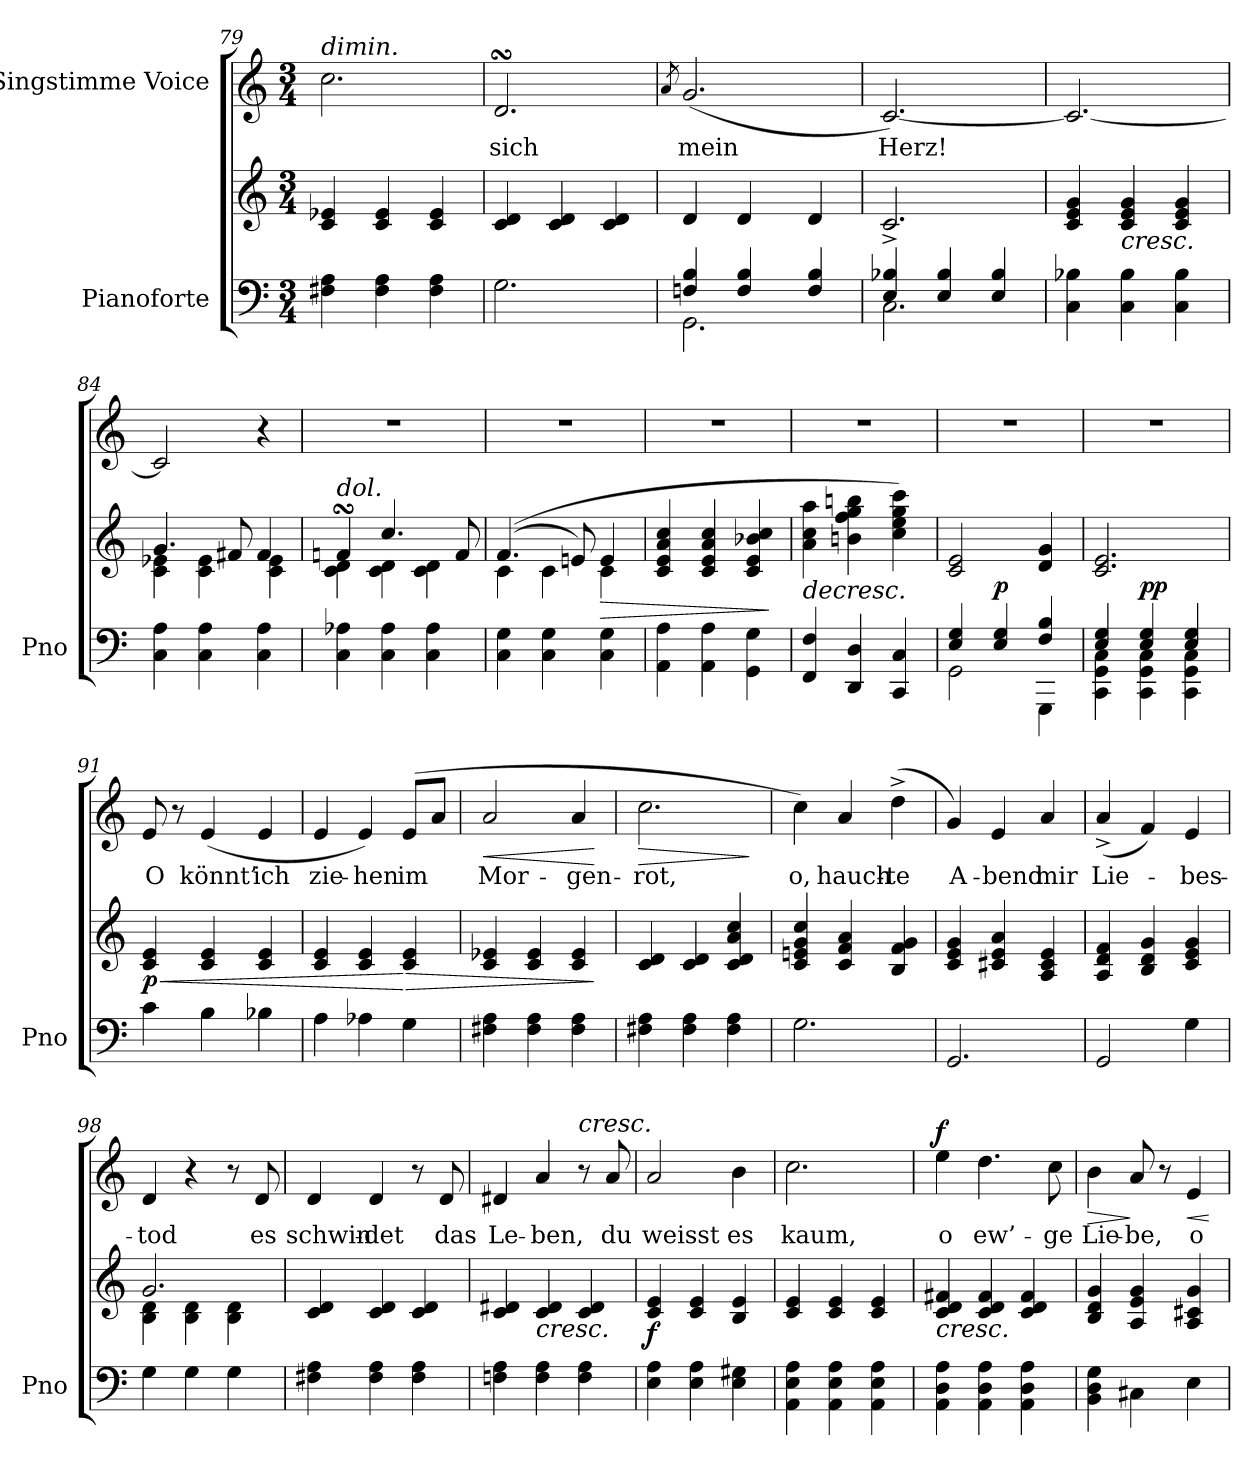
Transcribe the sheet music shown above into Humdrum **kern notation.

**kern	**kern	**dynam	**kern	**text	**dynam
*part2	*part2	*part2	*part1	*part1	*part1
*staff3	*staff2	*staff2/3	*staff1	*staff1	*staff1
*I"Pianoforte	*	*	*I"Singstimme Voice	*	*
*I'Pno	*	*	*	*	*
*clefF4	*clefG2	*	*clefG2	*	*
*k[]	*k[]	*	*k[]	*	*
*M3/4	*M3/4	*	*M3/4	*	*
=79	=79	=79	=79	=79	=79
!	!	!	!LO:TX:a:i:t=dimin.	!	!
4F#X\ 4A\	4c/ 4e-X/	.	2.cc\	.	.
4F#\ 4A\	4c/ 4e-/	.	.	.	.
4F#\ 4A\	4c/ 4e-/	.	.	.	.
=80	=80	=80	=80	=80	=80
2.G\	4c/ 4d/	.	2.dsSSS/	sich	.
.	4c/ 4d/	.	.	.	.
.	4c/ 4d/	.	.	.	.
=81	=81	=81	=81	=81	=81
.	.	.	8qa/	.	.
*^	*	*	*^	*	*
4Fn/ 4B/	2.GG\	4d/	.	(2.g/	4.ryy	mein	.
4F/ 4B/	.	4d/	.	.	.	.	.
.	.	.	.	.	4.ryy	.	.
4F/ 4B/	.	4d/	.	.	.	.	.
*	*	*	*	*v	*v	*	*
=82	=82	=82	=82	=82	=82	=82
4E/ 4B-X/	2.C\	2.c^>/	.	[2.c/)	Herz!	.
4E/ 4B-/	.	.	.	.	.	.
4E/ 4B-/	.	.	.	.	.	.
*v	*v	*	*	*	*	*
=83	=83	=83	=83	=83	=83
4C\ 4B-X\	4c/ 4e/ 4g/	.	2.c/_	.	.
!	!LO:TX:b:i:t=cresc.	!	!	!	!
4C\ 4B-\	4c/ 4e/ 4g/	.	.	.	.
4C\ 4B-\	4c/ 4e/ 4g/	.	.	.	.
=84	=84	=84	=84	=84	=84
*	*^	*	*	*	*
4C\ 4A\	4.g/	4c\ 4e-X\	.	2c/]	.	.
4C\ 4A\	.	4c\ 4e-\	.	.	.	.
.	8f#X/	.	.	.	.	.
4C\ 4A\	4f#/	4c\ 4e-\	.	4r	.	.
=85	=85	=85	=85	=85	=85	=85
!	!LO:TX:i:t=dol.	!	!	!	!	!
4C\ 4A-X\	4fnsSSs/	4c\ 4d\	.	2.r	.	.
4C\ 4A-\	4.cc/	4c\ 4d\	.	.	.	.
4C\ 4A-\	.	4c\ 4d\	.	.	.	.
.	8f/	.	.	.	.	.
=86	=86	=86	=86	=86	=86	=86
4C\ 4G\	((4.f/	4c\	.	2.r	.	.
4C\ 4G\	.	4c\	.	.	.	.
.	8en/)	.	.	.	.	.
!	!	!	!LO:HP:b	!	!	!
4C\ 4G\	4e/	4c\	>	.	.	.
*	*v	*v	*	*	*	*
=87	=87	=87	=87	=87	=87
4AA\ 4A\	4c/ 4e/ 4a/ 4cc/	.	2.r	.	.
4AA\ 4A\	4c/ 4e/ 4a/ 4cc/	.	.	.	.
4GG\ 4G\	4c/ 4e/ 4b-X/ 4cc/	.	.	.	.
.	.	]	.	.	.
=88	=88	=88	=88	=88	=88
!	!LO:TX:b:i:t=decresc.	!	!	!	!
4FF/ 4F/	4a\ 4cc\ 4aa\	.	2.r	.	.
4DD/ 4D/	4bn\ 4ff\ 4gg\ 4bbn\	.	.	.	.
4CC/ 4C/	4cc\ 4ee\ 4gg\ 4ccc\)	.	.	.	.
=89	=89	=89	=89	=89	=89
*^	*	*	*	*	*
4E/ 4G/	2GG\	2c/ 2e/	.	2.r	.	.
!	!	!	!LO:DY:a=2	!	!	!
4E/ 4G/	.	.	p	.	.	.
4F/ 4B/	4GGG\	4d/ 4g/	.	.	.	.
=90	=90	=90	=90	=90	=90	=90
4E/ 4G/	4CC\ 4GG\ 4C\	2.c/ 2.e/	.	2.r	.	.
!	!	!	!LO:DY:a=2	!	!	!
4E/ 4G/	4CC\ 4GG\ 4C\	.	pp	.	.	.
4E/ 4G/	4CC\ 4GG\ 4C\	.	.	.	.	.
=91	=91	=91	=91	=91	=91	=91
!	!	!	!LO:HP:b	!	!	!
!	!	!	!LO:DY:n=1:b	!	!	!
*v	*v	*	*	*	*	*
4c\	4c/ 4e/	< p	8e/	O	.
.	.	.	8r	.	.
4B\	4c/ 4e/	.	(>4e/	könnt’	.
4B-X\	4c/ 4e/	.	4e/	ich	.
=92	=92	=92	=92	=92	=92
4A\	4c/ 4e/	.	4e/	zie-	.
4A-X\	4c/ 4e/	.	4e/)	-hen	.
!	!	!LO:HP:n=1:b	!	!	!
4G\	4c/ 4e/	[ >	(8e/L	im	.
.	.	.	8a/J	.	.
=93	=93	=93	=93	=93	=93
!	!	!	!	!	!LO:HP:b
4F#X\ 4A\	4c/ 4e-X/	.	2a/	Mor-	<
4F#\ 4A\	4c/ 4e-/	.	.	.	.
4F#\ 4A\	4c/ 4e-/	.	4a/	-gen-	.
.	.	]	.	.	[
=94	=94	=94	=94	=94	=94
!	!	!	!	!	!LO:HP:b
4F#X\ 4A\	4c/ 4d/	.	2.cc\	-rot,	>
4F#\ 4A\	4c/ 4d/	.	.	.	.
4F#\ 4A\	4c/ 4d/ 4a/ 4cc/	.	.	.	.
.	.	.	.	.	]
=95	=95	=95	=95	=95	=95
2.G\	4c/ 4en/ 4g/ 4cc/	.	4cc\)	o,	.
.	4c/ 4f/ 4a/	.	4a/	hauch-	.
.	4B/ 4f/ 4g/	.	(4dd^\	-te	.
=96	=96	=96	=96	=96	=96
2.GG/	4c/ 4e/ 4g/	.	4g/)	A-	.
.	4c#X/ 4e/ 4a/	.	4e/	-bend	.
.	4A/ 4c#/ 4e/	.	4a/	mir	.
=97	=97	=97	=97	=97	=97
2GG/	4A/ 4d/ 4f/	.	(4a^>/	Lie-	.
.	4B/ 4d/ 4g/	.	4f/)	.	.
4G\	4c/ 4e/ 4g/	.	4e/	-bes-	.
=98	=98	=98	=98	=98	=98
*	*^	*	*	*	*
4G\	2.g/	4B\ 4d\	.	4d/	-tod	.
4G\	.	4B\ 4d\	.	4r	.	.
4G\	.	4B\ 4d\	.	8r	.	.
.	.	.	.	8d/	es	.
*	*v	*v	*	*	*	*
=99	=99	=99	=99	=99	=99
4F#X\ 4A\	4c/ 4d/	.	4d/	schwin-	.
4F#\ 4A\	4c/ 4d/	.	4d/	-det	.
4F#\ 4A\	4c/ 4d/	.	8r	.	.
.	.	.	8d/	das	.
=100	=100	=100	=100	=100	=100
4Fn\ 4A\	4c/ 4d#X/	.	4d#X/	Le-	.
!	!LO:TX:b:i:t=cresc.	!	!	!	!
4F\ 4A\	4c/ 4d#/	.	4a/	-ben,	.
!	!	!	!LO:TX:a:i:t=cresc.	!	!
4F\ 4A\	4c/ 4d#/	.	8r	.	.
.	.	.	8a/	du	.
=101	=101	=101	=101	=101	=101
!	!	!LO:DY:b	!	!	!
4E\ 4A\	4c/ 4e/	f	2a/	weisst	.
4E\ 4A\	4c/ 4e/	.	.	.	.
4E\ 4G#X\	4B/ 4e/	.	4b\	es	.
=102	=102	=102	=102	=102	=102
4AA\ 4E\ 4A\	4c/ 4e/	.	2.cc\	kaum,	.
4AA\ 4E\ 4A\	4c/ 4e/	.	.	.	.
4AA\ 4E\ 4A\	4c/ 4e/	.	.	.	.
=103	=103	=103	=103	=103	=103
!	!LO:TX:b:i:t=cresc.	!	!	!	!
!	!	!	!	!	!LO:DY:a
4AA\ 4D\ 4A\	4c/ 4d/ 4f#X/	.	4ee\	o	f
4AA\ 4D\ 4A\	4c/ 4d/ 4f#/	.	4.dd\	ew’-	.
4AA\ 4D\ 4A\	4c/ 4d/ 4f#/	.	.	.	.
.	.	.	8cc\	-ge	.
=104	=104	=104	=104	=104	=104
!	!	!	!	!	!LO:HP:b
4BB\ 4D\ 4G\	4B/ 4d/ 4g/	.	4b\	Lie-	>
4C#X\	4A/ 4e/ 4g/	.	8a/	-be,	]
.	.	.	8r	.	.
!	!	!	!	!	!LO:HP:b
4E\	4A/ 4c#X/ 4g/	.	4e/	o	<
.	.	.	.	.	[
=	=	=	=	=	=
*-	*-	*-	*-	*-	*-
